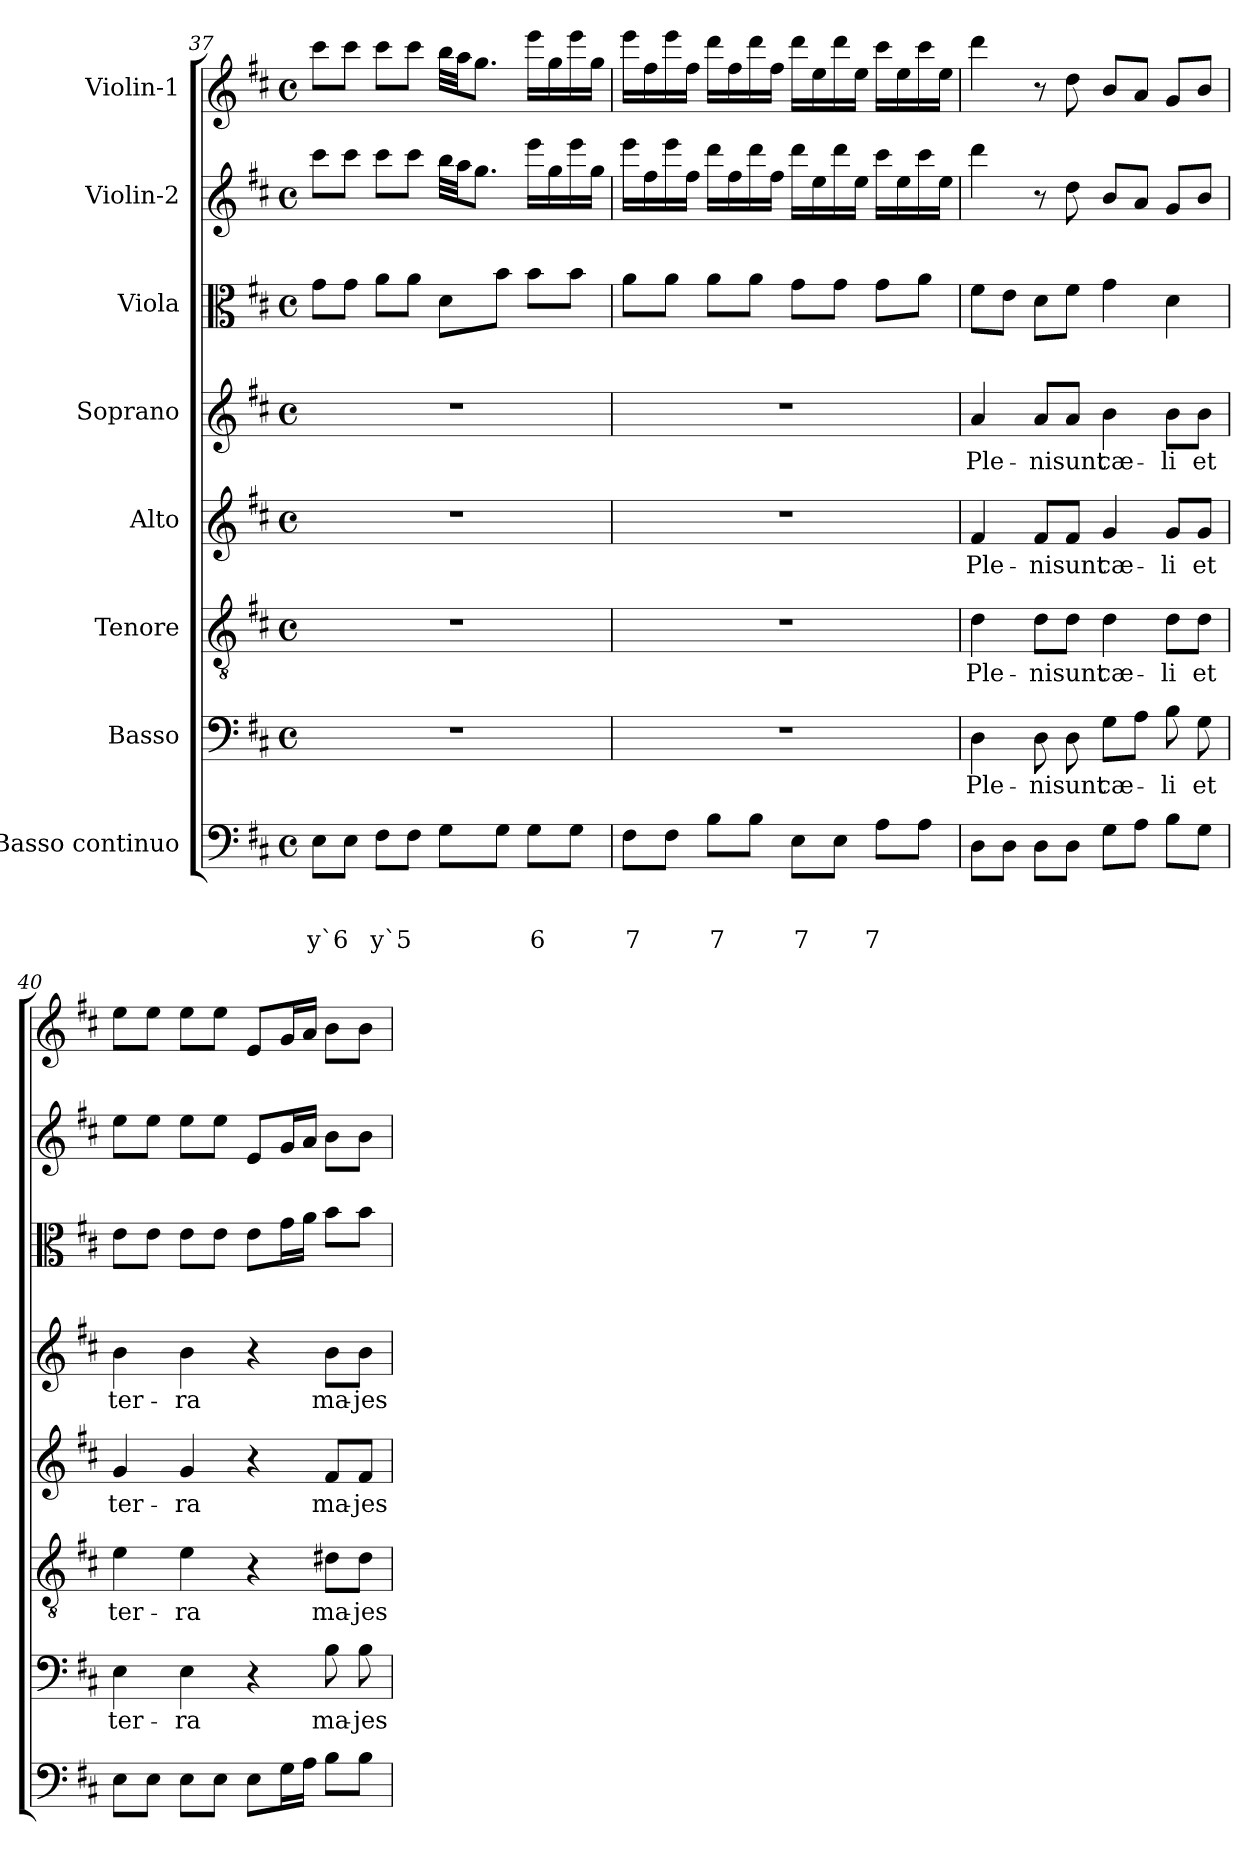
**kern	**text	**text	**text	**kern	**text	**kern	**text	**kern	**text	**kern	**text	**kern	**kern	**kern
*part8	*part8	*part8	*part8	*part7	*part7	*part6	*part6	*part5	*part5	*part4	*part4	*part3	*part2	*part1
*staff8	*staff8	*staff8	*staff8	*staff7	*staff7	*staff6	*staff6	*staff5	*staff5	*staff4	*staff4	*staff3	*staff2	*staff1
*I"Basso continuo	*	*	*	*I"Basso	*	*I"Tenore	*	*I"Alto	*	*I"Soprano	*	*I"Viola	*I"Violin-2	*I"Violin-1
!!LO:PB:g=z
*clefF4	*	*	*	*clefF4	*	*clefGv2	*	*clefG2	*	*clefG2	*	*clefC3	*clefG2	*clefG2
*k[f#c#]	*	*	*	*k[f#c#]	*	*k[f#c#]	*	*k[f#c#]	*	*k[f#c#]	*	*k[f#c#]	*k[f#c#]	*k[f#c#]
*D:	*	*	*	*D:	*	*D:	*	*D:	*	*D:	*	*D:	*D:	*D:
*M4/4	*	*	*	*M4/4	*	*M4/4	*	*M4/4	*	*M4/4	*	*M4/4	*M4/4	*M4/4
*met(c)	*	*	*	*met(c)	*	*met(c)	*	*met(c)	*	*met(c)	*	*met(c)	*met(c)	*met(c)
=37	=37	=37	=37	=37	=37	=37	=37	=37	=37	=37	=37	=37	=37	=37
!	!	!	!LO:LY:b	!	!	!	!	!	!	!	!	!	!	!
8E\L	.	.	y`6	1r	.	1r	.	1r	.	1r	.	8g\L	8ccc#\L	8ccc#\L
8E\J	.	.	.	.	.	.	.	.	.	.	.	8g\J	8ccc#\J	8ccc#\J
!	!	!	!LO:LY:b	!	!	!	!	!	!	!	!	!	!	!
8F#\L	.	.	y`5	.	.	.	.	.	.	.	.	8a\L	8ccc#\L	8ccc#\L
8F#\J	.	.	.	.	.	.	.	.	.	.	.	8a\J	8ccc#\J	8ccc#\J
8G\L	.	.	.	.	.	.	.	.	.	.	.	8d\L	32bb\LLL	32bb\LLL
.	.	.	.	.	.	.	.	.	.	.	.	.	32aa\JJ	32aa\JJ
.	.	.	.	.	.	.	.	.	.	.	.	.	8.gg\J	8.gg\J
8G\J	.	.	.	.	.	.	.	.	.	.	.	8b\J	.	.
!	!	!	!LO:LY:b	!	!	!	!	!	!	!	!	!	!	!
8G\L	.	.	6	.	.	.	.	.	.	.	.	8b\L	16eee\LL	16eee\LL
.	.	.	.	.	.	.	.	.	.	.	.	.	16gg\	16gg\
8G\J	.	.	.	.	.	.	.	.	.	.	.	8b\J	16eee\	16eee\
.	.	.	.	.	.	.	.	.	.	.	.	.	16gg\JJ	16gg\JJ
=38	=38	=38	=38	=38	=38	=38	=38	=38	=38	=38	=38	=38	=38	=38
!	!	!	!LO:LY:b	!	!	!	!	!	!	!	!	!	!	!
8F#\L	.	.	7	1r	.	1r	.	1r	.	1r	.	8a\L	16eee\LL	16eee\LL
.	.	.	.	.	.	.	.	.	.	.	.	.	16ff#\	16ff#\
8F#\J	.	.	.	.	.	.	.	.	.	.	.	8a\J	16eee\	16eee\
.	.	.	.	.	.	.	.	.	.	.	.	.	16ff#\JJ	16ff#\JJ
!	!	!	!LO:LY:b	!	!	!	!	!	!	!	!	!	!	!
8B\L	.	.	7	.	.	.	.	.	.	.	.	8a\L	16ddd\LL	16ddd\LL
.	.	.	.	.	.	.	.	.	.	.	.	.	16ff#\	16ff#\
8B\J	.	.	.	.	.	.	.	.	.	.	.	8a\J	16ddd\	16ddd\
.	.	.	.	.	.	.	.	.	.	.	.	.	16ff#\JJ	16ff#\JJ
!	!	!	!LO:LY:b	!	!	!	!	!	!	!	!	!	!	!
8E\L	.	.	7	.	.	.	.	.	.	.	.	8g\L	16ddd\LL	16ddd\LL
.	.	.	.	.	.	.	.	.	.	.	.	.	16ee\	16ee\
8E\J	.	.	.	.	.	.	.	.	.	.	.	8g\J	16ddd\	16ddd\
.	.	.	.	.	.	.	.	.	.	.	.	.	16ee\JJ	16ee\JJ
!	!	!	!LO:LY:b	!	!	!	!	!	!	!	!	!	!	!
8A\L	.	.	7	.	.	.	.	.	.	.	.	8g\L	16ccc#\LL	16ccc#\LL
.	.	.	.	.	.	.	.	.	.	.	.	.	16ee\	16ee\
8A\J	.	.	.	.	.	.	.	.	.	.	.	8a\J	16ccc#\	16ccc#\
.	.	.	.	.	.	.	.	.	.	.	.	.	16ee\JJ	16ee\JJ
=39	=39	=39	=39	=39	=39	=39	=39	=39	=39	=39	=39	=39	=39	=39
!	!	!	!	!	!LO:LY:b	!	!LO:LY:b	!	!LO:LY:b	!	!LO:LY:b	!	!	!
8D\L	.	.	.	4D\	Ple-	4d\	Ple-	4f#/	Ple-	4a/	Ple-	8f#\L	4ddd\	4ddd\
8D\J	.	.	.	.	.	.	.	.	.	.	.	8e\J	.	.
!	!	!	!	!	!LO:LY:b	!	!LO:LY:b	!	!LO:LY:b	!	!LO:LY:b	!	!	!
8D\L	.	.	.	8D\	-ni	8d\L	-ni	8f#/L	-ni	8a/L	-ni	8d\L	8r	8r
!	!	!	!	!	!LO:LY:b	!	!LO:LY:b	!	!LO:LY:b	!	!LO:LY:b	!	!	!
8D\J	.	.	.	8D\	sunt	8d\J	sunt	8f#/J	sunt	8a/J	sunt	8f#\J	8dd\	8dd\
!	!	!	!	!	!LO:LY:b	!	!LO:LY:b	!	!LO:LY:b	!	!LO:LY:b	!	!	!
8G\L	.	.	.	8G\L	cæ-	4d\	cæ-	4g/	cæ-	4b\	cæ-	4g\	8b/L	8b/L
8A\J	.	.	.	8A\J	.	.	.	.	.	.	.	.	8a/J	8a/J
!	!	!	!	!	!LO:LY:b	!	!LO:LY:b	!	!LO:LY:b	!	!LO:LY:b	!	!	!
8B\L	.	.	.	8B\	-li	8d\L	-li	8g/L	-li	8b\L	-li	4d\	8g/L	8g/L
!	!	!	!	!	!LO:LY:b	!	!LO:LY:b	!	!LO:LY:b	!	!LO:LY:b	!	!	!
8G\J	.	.	.	8G\	et	8d\J	et	8g/J	et	8b\J	et	.	8b/J	8b/J
=40	=40	=40	=40	=40	=40	=40	=40	=40	=40	=40	=40	=40	=40	=40
!	!	!	!	!	!LO:LY:b	!	!LO:LY:b	!	!LO:LY:b	!	!LO:LY:b	!	!	!
8E\L	.	.	.	4E\	ter-	4e\	ter-	4g/	ter-	4b\	ter-	8e\L	8ee\L	8ee\L
8E\J	.	.	.	.	.	.	.	.	.	.	.	8e\J	8ee\J	8ee\J
!	!	!	!	!	!LO:LY:b	!	!LO:LY:b	!	!LO:LY:b	!	!LO:LY:b	!	!	!
8E\L	.	.	.	4E\	-ra	4e\	-ra	4g/	-ra	4b\	-ra	8e\L	8ee\L	8ee\L
8E\J	.	.	.	.	.	.	.	.	.	.	.	8e\J	8ee\J	8ee\J
8E\L	.	.	.	4r	.	4r	.	4r	.	4r	.	8e\L	8e/L	8e/L
16G\L	.	.	.	.	.	.	.	.	.	.	.	16g\L	16g/L	16g/L
16A\JJ	.	.	.	.	.	.	.	.	.	.	.	16a\JJ	16a/JJ	16a/JJ
!	!	!	!	!	!LO:LY:b	!	!LO:LY:b	!	!LO:LY:b	!	!LO:LY:b	!	!	!
8B\L	.	.	.	8B\	ma-	8d#X\L	ma-	8f#/L	ma-	8b\L	ma-	8b\L	8b\L	8b\L
!	!	!	!	!	!LO:LY:b	!	!LO:LY:b	!	!LO:LY:b	!	!LO:LY:b	!	!	!
8B\J	.	.	.	8B\	-jes-	8d#\J	-jes-	8f#/J	-jes-	8b\J	-jes-	8b\J	8b\J	8b\J
=	=	=	=	=	=	=	=	=	=	=	=	=	=	=
*-	*-	*-	*-	*-	*-	*-	*-	*-	*-	*-	*-	*-	*-	*-
